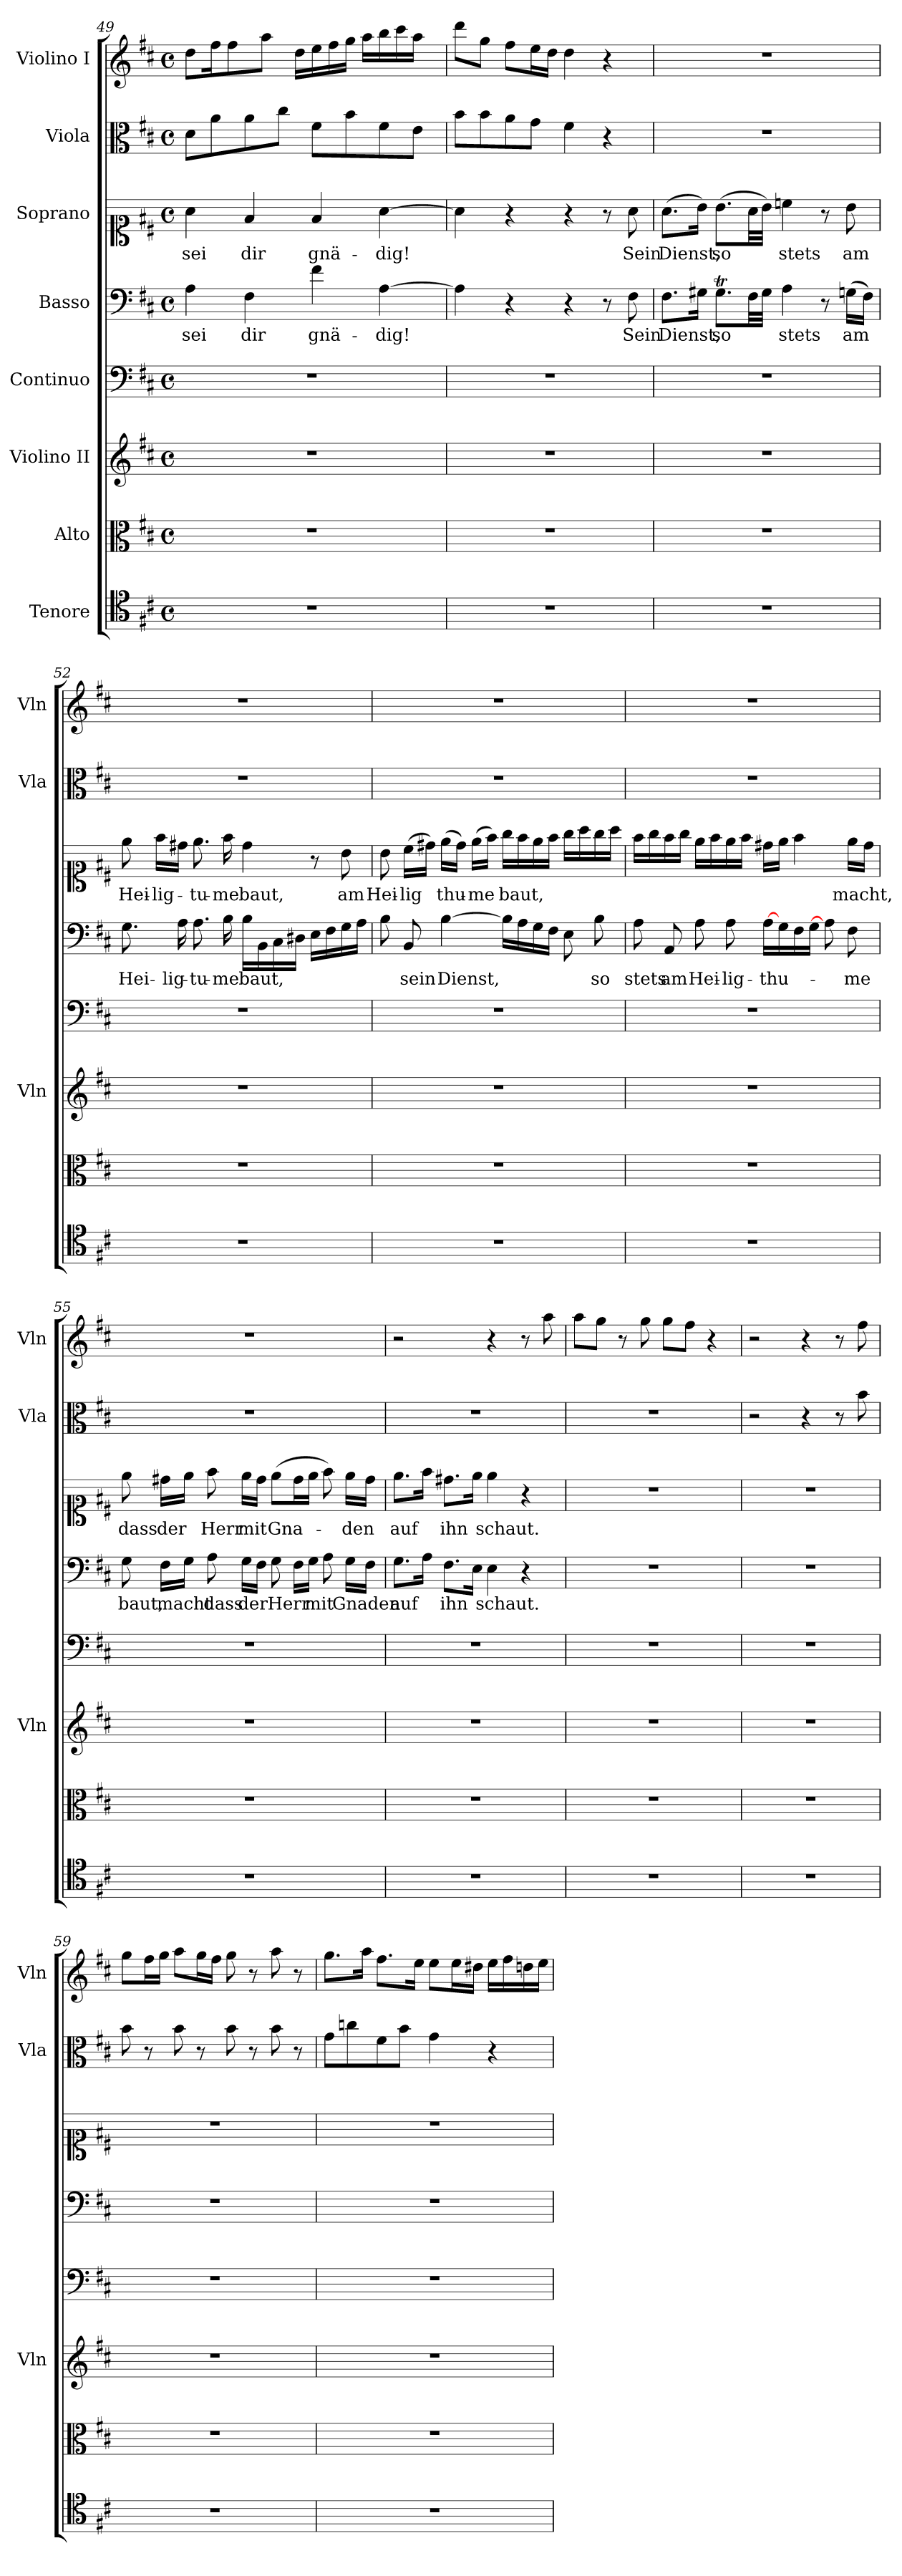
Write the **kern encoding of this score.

**kern	**kern	**kern	**kern	**kern	**text	**kern	**text	**kern	**kern
*part8	*part7	*part6	*part5	*part4	*part4	*part3	*part3	*part2	*part1
*staff8	*staff7	*staff6	*staff5	*staff4	*staff4	*staff3	*staff3	*staff2	*staff1
*I"Tenore	*I"Alto	*I"Violino II	*I"Continuo	*I"Basso	*	*I"Soprano	*	*I"Viola	*I"Violino I
*	*	*I'Vln	*	*	*	*	*	*I'Vla	*I'Vln
*clefC4	*clefC3	*clefG2	*clefF4	*clefF4	*	*clefC1	*	*clefC3	*clefG2
*k[f#c#]	*k[f#c#]	*k[f#c#]	*k[f#c#]	*k[f#c#]	*	*k[f#c#]	*	*k[f#c#]	*k[f#c#]
*M4/4	*M4/4	*M4/4	*M4/4	*M4/4	*	*M4/4	*	*M4/4	*M4/4
*met(c)	*met(c)	*met(c)	*met(c)	*met(c)	*	*met(c)	*	*met(c)	*met(c)
=49	=49	=49	=49	=49	=49	=49	=49	=49	=49
!	!	!	!	!	!LO:LY:b	!	!LO:LY:b	!	!
1r	1r	1r	1r	4A\	sei	4a\	sei	8d\L	8dd\L
.	.	.	.	.	.	.	.	8a\	16ff#\K
.	.	.	.	.	.	.	.	.	8ff#\
!	!	!	!	!	!LO:LY:b	!	!LO:LY:b	!	!
.	.	.	.	4F#\	dir	4f#/	dir	8a\	.
.	.	.	.	.	.	.	.	.	8aa\J
.	.	.	.	.	.	.	.	8cc#\J	.
.	.	.	.	.	.	.	.	.	16dd\LL
!	!	!	!	!	!LO:LY:b	!	!LO:LY:b	!	!
.	.	.	.	4f#\	gnä-	4f#/	gnä-	8f#\L	16ee\
.	.	.	.	.	.	.	.	.	16ff#\
.	.	.	.	.	.	.	.	8b\	16gg\JJ
.	.	.	.	.	.	.	.	.	16aa\LL
!	!	!	!	!	!LO:LY:b	!	!LO:LY:b	!	!
.	.	.	.	[>4A\	-dig!	[>4a\	-dig!	8f#\	16bb\
.	.	.	.	.	.	.	.	.	16ccc#\
.	.	.	.	.	.	.	.	8e\J	16aa\JJ
.	.	.	.	.	.	.	.	.	16ryy
=50	=50	=50	=50	=50	=50	=50	=50	=50	=50
1r	1r	1r	1r	4A\]	.	4a\]	.	8b\L	8ddd\L
.	.	.	.	.	.	.	.	8b\	8gg\J
.	.	.	.	4r	.	4r	.	8a\	8ff#\L
.	.	.	.	.	.	.	.	8g\J	16ee\L
.	.	.	.	.	.	.	.	.	16dd\JJ
.	.	.	.	4r	.	4r	.	4f#\	4dd\
.	.	.	.	8r	.	8r	.	4r	4r
!	!	!	!	!	!LO:LY:b	!	!LO:LY:b	!	!
.	.	.	.	8F#\	Sein	8a\	Sein	.	.
!!LO:LB:g=z
=51	=51	=51	=51	=51	=51	=51	=51	=51	=51
!	!	!	!	!	!LO:LY:b	!	!LO:LY:b	!	!
1r	1r	1r	1r	8.F#\L	Dienst,	(8.a\L	Dienst,	1r	1r
.	.	.	.	16G#X\Jk	.	16b\Jk)	.	.	.
!	!	!	!	!	!LO:LY:b	!	!LO:LY:b	!	!
.	.	.	.	8.G#t\L	so	(8.b\L	so	.	.
.	.	.	.	32F#\LL	.	32a\LL	.	.	.
.	.	.	.	32G#\JJJ	.	32b\JJJ)	.	.	.
!	!	!	!	!	!LO:LY:b	!	!LO:LY:b	!	!
.	.	.	.	4A\	stets	4ccn\	stets	.	.
.	.	.	.	8r	.	8r	.	.	.
!	!	!	!	!	!LO:LY:b	!	!LO:LY:b	!	!
.	.	.	.	(16Gn\LL	am	8b\	am	.	.
.	.	.	.	16F#\JJ)	.	.	.	.	.
=52	=52	=52	=52	=52	=52	=52	=52	=52	=52
!	!	!	!	!	!LO:LY:b	!	!LO:LY:b	!	!
1r	1r	1r	1r	8.G\	Hei-	8ee\	Hei-	1r	1r
!	!	!	!	!	!	!	!LO:LY:b	!	!
.	.	.	.	.	.	16ff#\LL	-lig-	.	.
!	!	!	!	!	!LO:LY:b	!	!	!	!
.	.	.	.	16A\	-lig-	16dd#X\JJ	.	.	.
!	!	!	!	!	!LO:LY:b	!	!LO:LY:b	!	!
.	.	.	.	8.A\	-tu-	8.ee\	-tu-	.	.
!	!	!	!	!	!LO:LY:b	!	!LO:LY:b	!	!
.	.	.	.	16B\	-me	16ff#\	-me	.	.
!	!	!	!	!	!LO:LY:b	!	!LO:LY:b	!	!
.	.	.	.	16B\LL	baut,	4dd#\	baut,	.	.
.	.	.	.	16BB\	.	.	.	.	.
.	.	.	.	16C#\	.	.	.	.	.
.	.	.	.	16D#X\JJ	.	.	.	.	.
.	.	.	.	16E\LL	.	8r	.	.	.
.	.	.	.	16F#\	.	.	.	.	.
!	!	!	!	!	!	!	!LO:LY:b	!	!
.	.	.	.	16G\	.	8b\	am	.	.
.	.	.	.	16A\JJ	.	.	.	.	.
=53	=53	=53	=53	=53	=53	=53	=53	=53	=53
!	!	!	!	!	!	!	!LO:LY:b	!	!
1r	1r	1r	1r	8B\	.	8b\	Hei-	1r	1r
!	!	!	!	!	!LO:LY:b	!	!LO:LY:b	!	!
.	.	.	.	8BB/	sein	(16cc#\LL	-lig	.	.
.	.	.	.	.	.	16dd#X\JJ)	.	.	.
!	!	!	!	!	!LO:LY:b	!	!LO:LY:b	!	!
.	.	.	.	[>4B\	Dienst,	(16ee\LL	thu-	.	.
.	.	.	.	.	.	16dd#\JJ)	.	.	.
!	!	!	!	!	!	!	!LO:LY:b	!	!
.	.	.	.	.	.	(16ee\LL	-me	.	.
.	.	.	.	.	.	16ff#\JJ)	.	.	.
!	!	!	!	!	!	!	!LO:LY:b	!	!
.	.	.	.	16B\LL]	.	16gg\LL	baut,	.	.
.	.	.	.	16A\	.	16ff#\	.	.	.
.	.	.	.	16G\	.	16ee\	.	.	.
.	.	.	.	16F#\JJ	.	16ff#\JJ	.	.	.
.	.	.	.	8E\	.	16gg\LL	.	.	.
.	.	.	.	.	.	16aa\	.	.	.
!	!	!	!	!	!LO:LY:b	!	!	!	!
.	.	.	.	8B\	so	16gg\	.	.	.
.	.	.	.	.	.	16aa\JJ	.	.	.
=54	=54	=54	=54	=54	=54	=54	=54	=54	=54
!	!	!	!	!	!LO:LY:b	!	!	!	!
1r	1r	1r	1r	8A\	stets	16ff#\LL	.	1r	1r
.	.	.	.	.	.	16gg\	.	.	.
!	!	!	!	!	!LO:LY:b	!	!	!	!
.	.	.	.	8AA/	am	16ff#\	.	.	.
.	.	.	.	.	.	16gg\JJ	.	.	.
!	!	!	!	!	!LO:LY:b	!	!	!	!
.	.	.	.	8A\	Hei-	16ee\LL	.	.	.
.	.	.	.	.	.	16ff#\	.	.	.
!	!	!	!	!	!LO:LY:b	!	!	!	!
.	.	.	.	8A\	-lig-	16ee\	.	.	.
.	.	.	.	.	.	16ff#\JJ	.	.	.
!	!	!	!	!	!LO:LY:b	!	!	!	!
.	.	.	.	[>16A\LL	-thu-	16dd#X\LL	.	.	.
.	.	.	.	16G\	.	16ee\JJ	.	.	.
.	.	.	.	16F#\	.	4ff#\	.	.	.
.	.	.	.	16G\JJ	.	.	.	.	.
.	.	.	.	8A\]	.	.	.	.	.
!	!	!	!	!	!LO:LY:b	!	!LO:LY:b	!	!
.	.	.	.	8F#\	me	16ee\LL	macht,	.	.
.	.	.	.	.	.	16dd#\JJ	.	.	.
!!LO:PB:g=z
=55	=55	=55	=55	=55	=55	=55	=55	=55	=55
!	!	!	!	!	!LO:LY:b	!	!LO:LY:b	!	!
1r	1r	1r	1r	8G\	baut,	8ee\	dass	1r	1r
!	!	!	!	!	!LO:LY:b	!	!LO:LY:b	!	!
.	.	.	.	16F#\LL	macht	16dd#X\LL	der	.	.
.	.	.	.	16G\JJ	.	16ee\JJ	.	.	.
!	!	!	!	!	!LO:LY:b	!	!LO:LY:b	!	!
.	.	.	.	8A\	dass	8ff#\	Herr	.	.
!	!	!	!	!	!LO:LY:b	!	!LO:LY:b	!	!
.	.	.	.	16G\LL	der	16ee\LL	mit	.	.
.	.	.	.	16F#\JJ	.	16dd#\JJ	.	.	.
!	!	!	!	!	!LO:LY:b	!	!LO:LY:b	!	!
.	.	.	.	8G\	Herr	(8ee\L	Gna-	.	.
.	.	.	.	16F#\LL	.	16dd#\L	.	.	.
!	!	!	!	!	!LO:LY:b	!	!	!	!
.	.	.	.	16G\JJ	mit	16ee\JJ	.	.	.
.	.	.	.	8A\	.	8ff#\)	.	.	.
!	!	!	!	!	!LO:LY:b	!	!LO:LY:b	!	!
.	.	.	.	16G\LL	Gnaden	16ee\LL	-den	.	.
.	.	.	.	16F#\JJ	.	16dd#\JJ	.	.	.
=56	=56	=56	=56	=56	=56	=56	=56	=56	=56
!	!	!	!	!	!LO:LY:b	!	!LO:LY:b	!	!
1r	1r	1r	1r	8.G\L	auf	8.ee\L	auf	1r	2r
.	.	.	.	16A\Jk	.	16ff#\Jk	.	.	.
!	!	!	!	!	!LO:LY:b	!	!LO:LY:b	!	!
.	.	.	.	8.F#\L	ihn	8.dd#X\L	ihn	.	.
.	.	.	.	16E\Jk	.	16ee\Jk	.	.	.
!	!	!	!	!	!LO:LY:b	!	!LO:LY:b	!	!
.	.	.	.	4E\	schaut.	4ee\	schaut.	.	4r
.	.	.	.	4r	.	4r	.	.	8r
.	.	.	.	.	.	.	.	.	8aa\
=57	=57	=57	=57	=57	=57	=57	=57	=57	=57
1r	1r	1r	1r	1r	.	1r	.	1r	8aa\L
.	.	.	.	.	.	.	.	.	8gg\J
.	.	.	.	.	.	.	.	.	8r
.	.	.	.	.	.	.	.	.	8gg\
.	.	.	.	.	.	.	.	.	8gg\L
.	.	.	.	.	.	.	.	.	8ff#\J
.	.	.	.	.	.	.	.	.	4r
=58	=58	=58	=58	=58	=58	=58	=58	=58	=58
1r	1r	1r	1r	1r	.	1r	.	2r	2r
.	.	.	.	.	.	.	.	4r	4r
.	.	.	.	.	.	.	.	8r	8r
.	.	.	.	.	.	.	.	8b\	8ff#\
=59	=59	=59	=59	=59	=59	=59	=59	=59	=59
1r	1r	1r	1r	1r	.	1r	.	8b\	8gg\L
.	.	.	.	.	.	.	.	8r	16ff#\L
.	.	.	.	.	.	.	.	.	16gg\JJ
.	.	.	.	.	.	.	.	8b\	8aa\L
.	.	.	.	.	.	.	.	8r	16gg\L
.	.	.	.	.	.	.	.	.	16ff#\JJ
.	.	.	.	.	.	.	.	8b\	8gg\
.	.	.	.	.	.	.	.	8r	8r
.	.	.	.	.	.	.	.	8b\	8aa\
.	.	.	.	.	.	.	.	8r	8r
!!LO:LB:g=z
=60	=60	=60	=60	=60	=60	=60	=60	=60	=60
1r	1r	1r	1r	1r	.	1r	.	8g\L	8.gg\L
.	.	.	.	.	.	.	.	8ccn\	.
.	.	.	.	.	.	.	.	.	16aa\Jk
.	.	.	.	.	.	.	.	8f#\	8.ff#\L
.	.	.	.	.	.	.	.	8b\J	.
.	.	.	.	.	.	.	.	.	16ee\Jk
.	.	.	.	.	.	.	.	4g\	8ee\L
.	.	.	.	.	.	.	.	.	16ee\L
.	.	.	.	.	.	.	.	.	16dd#X\JJ
.	.	.	.	.	.	.	.	4r	16ee\LL
.	.	.	.	.	.	.	.	.	16ff#\
.	.	.	.	.	.	.	.	.	16ddn\
.	.	.	.	.	.	.	.	.	16ee\JJ
=	=	=	=	=	=	=	=	=	=
*-	*-	*-	*-	*-	*-	*-	*-	*-	*-
